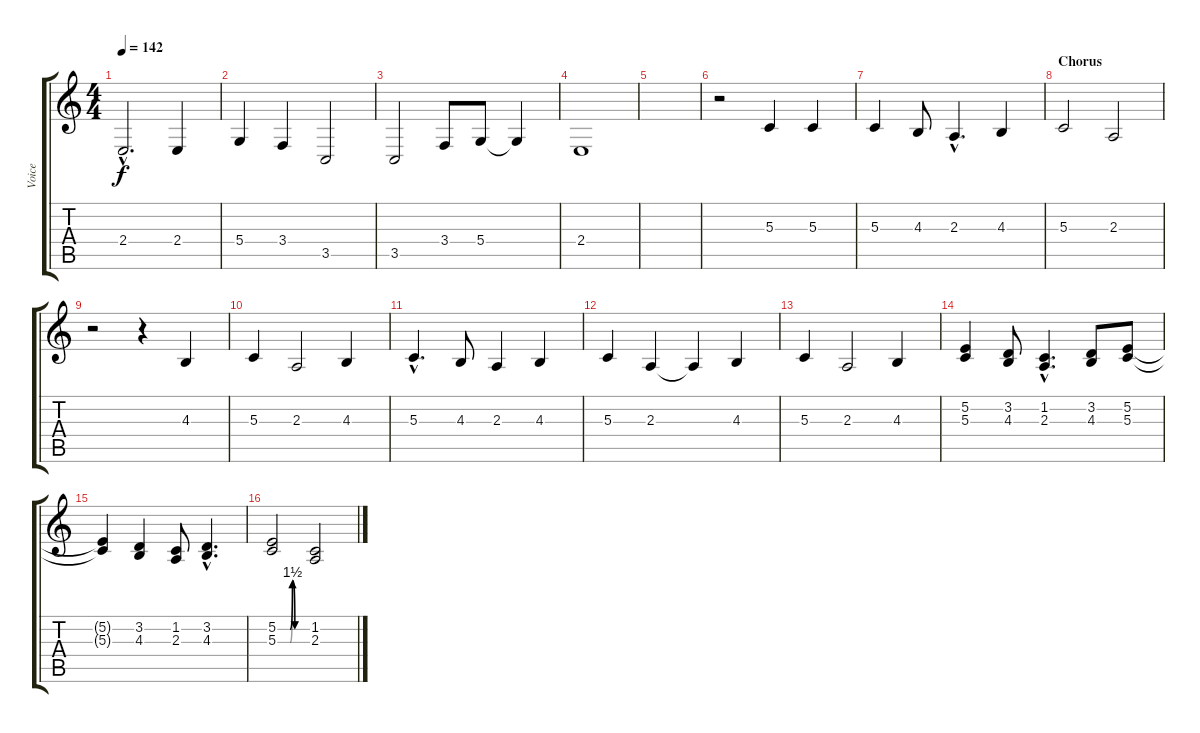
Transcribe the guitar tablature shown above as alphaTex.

\track ("Voice" "Voice") {instrument tenorsax}
\staff {score tabs}
\tuning (E4 B3 G3 D3 A2 E2) {hide}
\ts (4 4)
\tempo 142
\clef g2
\ks c
2.4{hac}.2{d dy f} 2.4.4 |
5.4.4 3.4.4 3.5.2 |
3.5.2 3.4.8 5.4.8 5.4{t}.4 |
2.4.1 |
|
r.2 5.3.4 5.3.4 |
5.3.4 4.3.8 2.3{hac}.4{d} 4.3.4 |
\section ("" "Chorus")
5.3.2 2.3.2 |
r.2 r.4 4.3.4 |
5.3.4 2.3.2 4.3.4 |
5.3{hac}.4{d} 4.3.8 2.3.4 4.3.4 |
5.3.4 2.3.4 2.3{t}.4 4.3.4 |
5.3.4 2.3.2 4.3.4 |
(5.2 5.3).4 (3.2 4.3).8 (1.2{hac} 2.3{hac}).4{d} (3.2 4.3).8 (5.2 5.3).8 |
(5.2{t} 5.3{t}).4 (3.2 4.3).4 (1.2 2.3).8 (3.2{hac} 4.3{hac}).4{d} |
(5.2{be (custom 0 0 25 0 30 6 35 0 60 0)} 5.3{be (custom 0 0 25 0 30 6 34 0 45 0 60 0)}).2 (1.2 2.3).2
